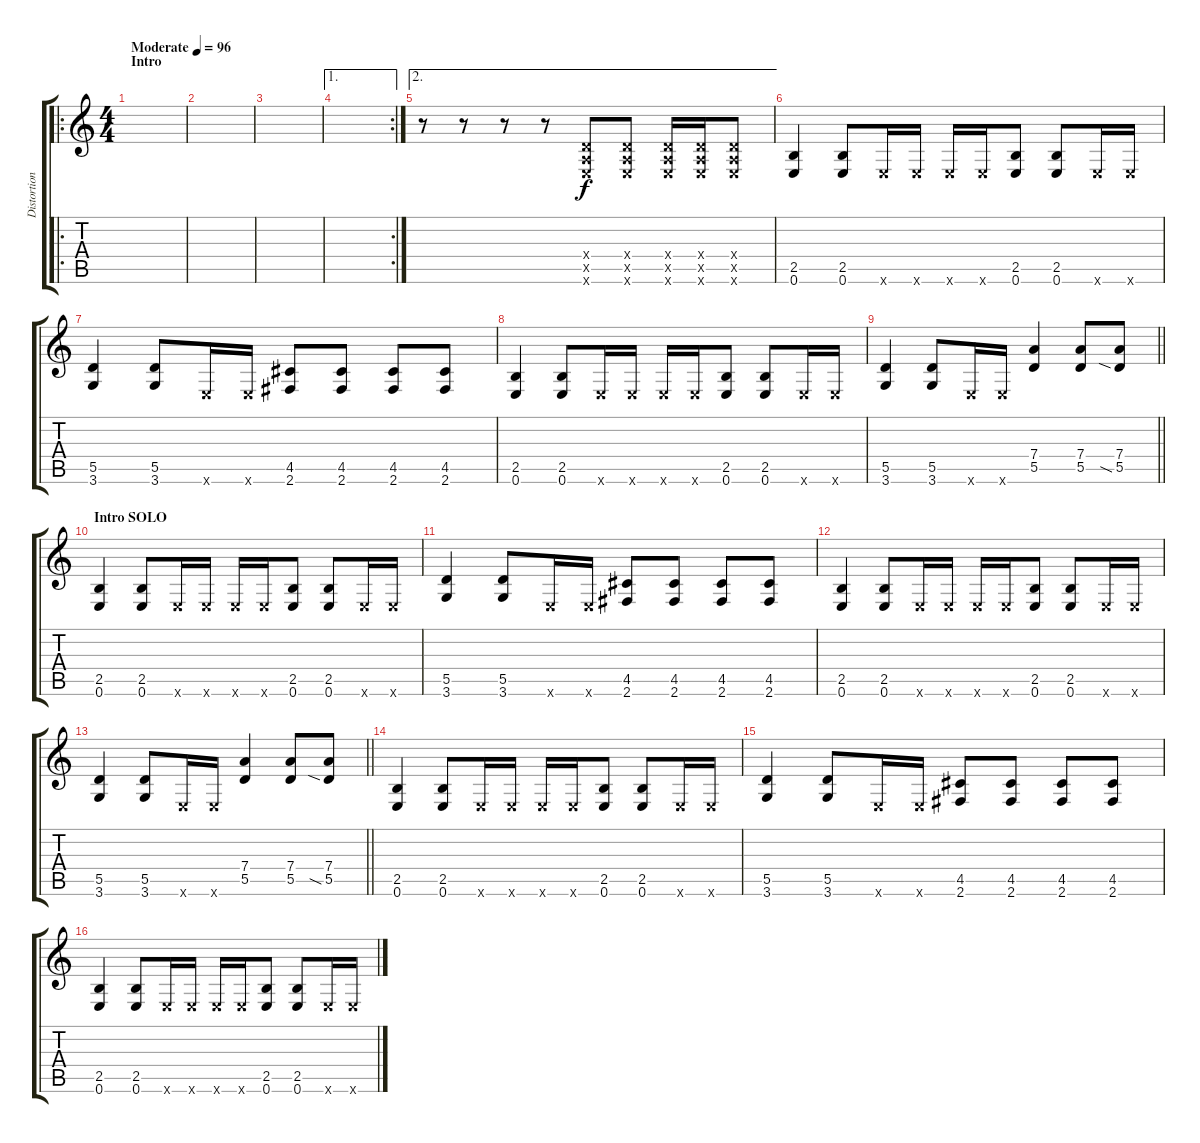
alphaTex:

\track ("Distortion Guitar" "Distortion") {instrument overdrivenguitar}
\staff {score tabs}
\tuning (E4 B3 G3 D3 A2 E2) {hide}
\ro
\ts (4 4)
\section ("" "Intro")
\tempo (96 "Moderate")
\clef g2
\ks c
|
|
|
\ae 1
\rc 2
|
\ae 2
r.8 r.8 r.8 r.8 (0.4{x} 0.5{x} 0.6{x}).8 (0.4{x} 0.5{x} 0.6{x}).8 (0.4{x} 0.5{x} 0.6{x}).16 (0.4{x} 0.5{x} 0.6{x}).16 (0.4{x} 0.5{x} 0.6{x}).8 |
(2.5 0.6).4 (2.5 0.6).8 0.6{x}.16 0.6{x}.16 0.6{x}.16 0.6{x}.16 (2.5 0.6).8 (2.5 0.6).8 0.6{x}.16 0.6{x}.16 |
(5.5 3.6).4 (5.5 3.6).8 0.6{x}.16 0.6{x}.16 (4.5 2.6).8 (4.5 2.6).8 (4.5 2.6).8 (4.5 2.6).8 |
(2.5 0.6).4 (2.5 0.6).8 0.6{x}.16 0.6{x}.16 0.6{x}.16 0.6{x}.16 (2.5 0.6).8 (2.5 0.6).8 0.6{x}.16 0.6{x}.16 |
\barLineRight lightlight
(5.5 3.6).4 (5.5 3.6).8 0.6{x}.16 0.6{x}.16 (7.4 5.5).4 (7.4 5.5).8 (7.4 5.5{sia}).8 |
\section ("" "Intro SOLO")
(2.5 0.6).4 (2.5 0.6).8 0.6{x}.16 0.6{x}.16 0.6{x}.16 0.6{x}.16 (2.5 0.6).8 (2.5 0.6).8 0.6{x}.16 0.6{x}.16 |
(5.5 3.6).4 (5.5 3.6).8 0.6{x}.16 0.6{x}.16 (4.5 2.6).8 (4.5 2.6).8 (4.5 2.6).8 (4.5 2.6).8 |
(2.5 0.6).4 (2.5 0.6).8 0.6{x}.16 0.6{x}.16 0.6{x}.16 0.6{x}.16 (2.5 0.6).8 (2.5 0.6).8 0.6{x}.16 0.6{x}.16 |
\barLineRight lightlight
(5.5 3.6).4 (5.5 3.6).8 0.6{x}.16 0.6{x}.16 (7.4 5.5).4 (7.4 5.5).8 (7.4 5.5{sia}).8 |
(2.5 0.6).4 (2.5 0.6).8 0.6{x}.16 0.6{x}.16 0.6{x}.16 0.6{x}.16 (2.5 0.6).8 (2.5 0.6).8 0.6{x}.16 0.6{x}.16 |
(5.5 3.6).4 (5.5 3.6).8 0.6{x}.16 0.6{x}.16 (4.5 2.6).8 (4.5 2.6).8 (4.5 2.6).8 (4.5 2.6).8 |
(2.5 0.6).4 (2.5 0.6).8 0.6{x}.16 0.6{x}.16 0.6{x}.16 0.6{x}.16 (2.5 0.6).8 (2.5 0.6).8 0.6{x}.16 0.6{x}.16
